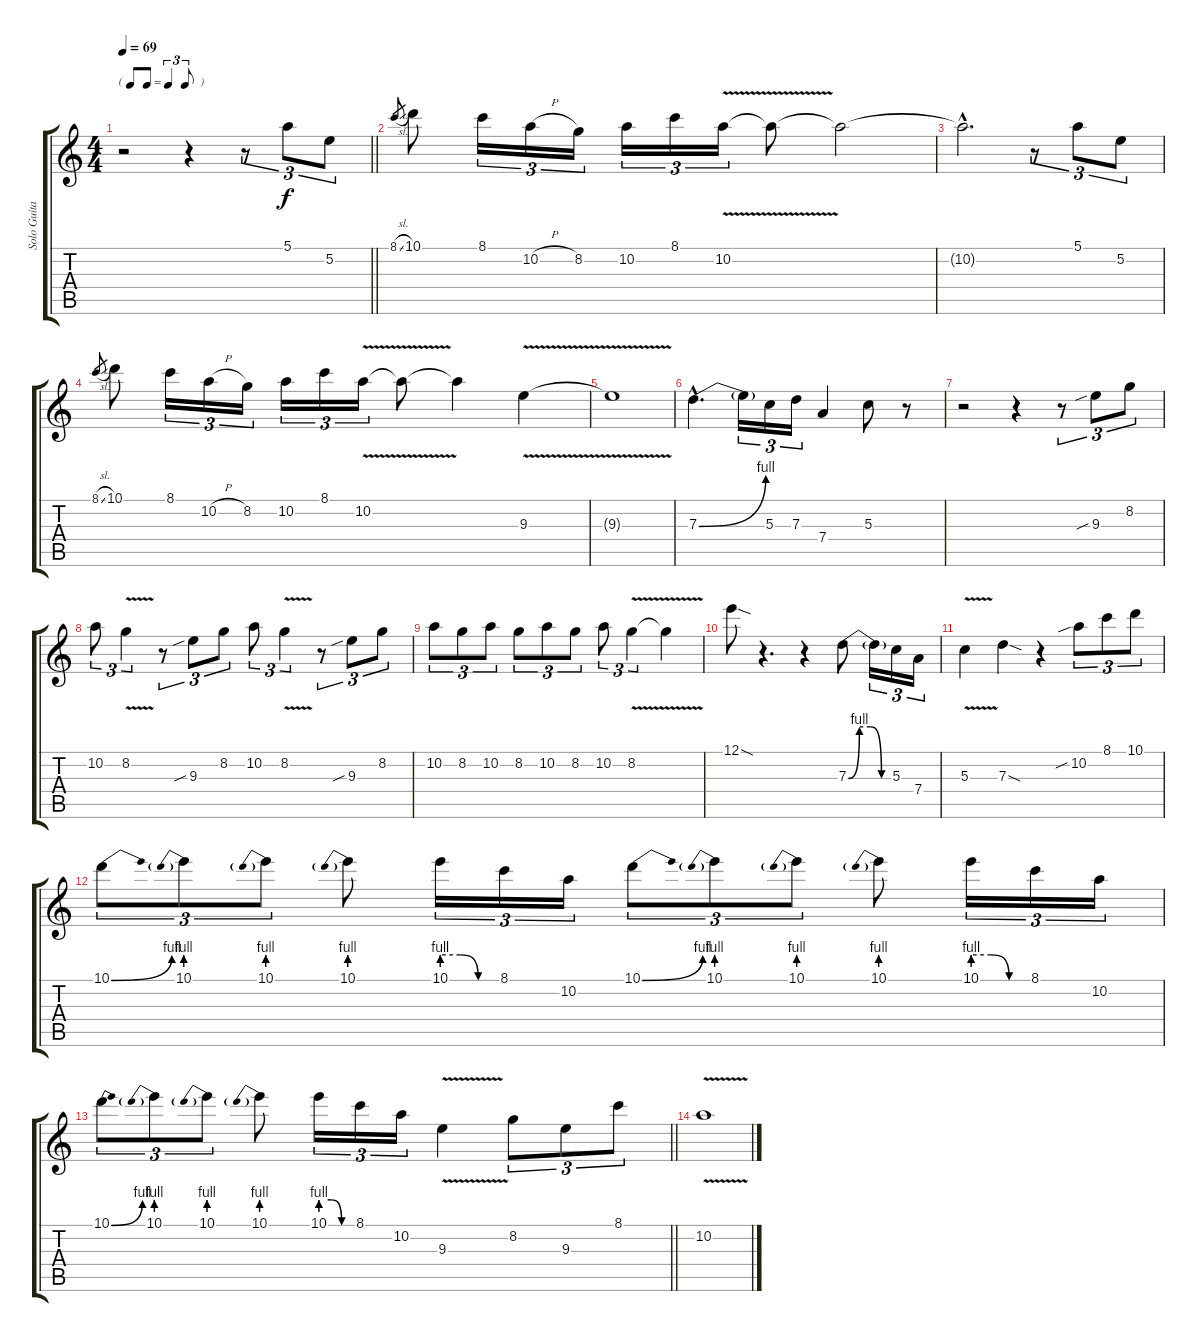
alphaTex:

\track ("Solo Guitar" "Solo Guita") {instrument electricguitarjazz}
\staff {score tabs}
\tuning (E4 B3 G3 D3 A2 E2) {hide}
\ts (4 4)
\tf triplet8th
\tempo 69
\clef g2
\barLineRight lightlight
\ks c
r.2{dy f instrument electricguitarjazz} r.4 r.8{tu (3 2)} 5.1.8{tu (3 2)} 5.2.8{tu (3 2)} |
8.1{sl}.8{gr} 10.1.8 8.1.16{tu (3 2)} 10.2{h}.16{tu (3 2)} 8.2.16{tu (3 2)} 10.2.16{tu (3 2)} 8.1.16{tu (3 2)} 10.2{v}.16{tu (3 2)} 10.2{t}.8 10.2{t}.2 |
10.2{hac t}.2{d} r.8{tu (3 2)} 5.1.8{tu (3 2)} 5.2.8{tu (3 2)} |
8.1{sl}.8{gr} 10.1.8 8.1.16{tu (3 2)} 10.2{h}.16{tu (3 2)} 8.2.16{tu (3 2)} 10.2.16{tu (3 2)} 8.1.16{tu (3 2)} 10.2{v}.16{tu (3 2)} 10.2{t}.8 10.2{t}.4 9.3{v}.4 |
9.3{t}.1 |
7.3{be (bend 0 0 60 4) hac}.4{d} 7.3{t}.16{tu (3 2)} 5.3.16{tu (3 2)} 7.3.16{tu (3 2)} 7.4.4 5.3.8 r.8 |
r.2 r.4 r.8{tu (3 2)} 9.3{sib}.8{tu (3 2)} 8.2.8{tu (3 2)} |
10.2.8{tu (3 2)} 8.2{v}.4{tu (3 2)} r.8{tu (3 2)} 9.3{sib}.8{tu (3 2)} 8.2.8{tu (3 2)} 10.2.8{tu (3 2)} 8.2{v}.4{tu (3 2)} r.8{tu (3 2)} 9.3{sib}.8{tu (3 2)} 8.2.8{tu (3 2)} |
10.2.8{tu (3 2)} 8.2.8{tu (3 2)} 10.2.8{tu (3 2)} 8.2.8{tu (3 2)} 10.2.8{tu (3 2)} 8.2.8{tu (3 2)} 10.2.8{tu (3 2)} 8.2{v}.4{tu (3 2)} 8.2{t}.4 |
12.1{sod}.8 r.4{d} r.4 7.3{be (custom 0 0 15 4 30 4 45 0 60 0)}.8 7.3{t}.16{tu (3 2)} 5.3.16{tu (3 2)} 7.4.16{tu (3 2)} |
5.3{v}.4 7.3{sod}.4 r.4 10.2{sib}.8{tu (3 2)} 8.1.8{tu (3 2)} 10.1.8{tu (3 2)} |
10.1{be (bend 0 0 60 4)}.8{tu (3 2)} 10.1{be (prebend 0 4 60 4)}.8{tu (3 2)} 10.1{be (prebend 0 4 60 4)}.8{tu (3 2)} 10.1{be (prebend 0 4 60 4)}.8 10.1{be (custom 0 4 20 4 40 0 60 0)}.16{tu (3 2)} 8.1.16{tu (3 2)} 10.2.16{tu (3 2)} 10.1{be (bend 0 0 60 4)}.8{tu (3 2)} 10.1{be (prebend 0 4 60 4)}.8{tu (3 2)} 10.1{be (prebend 0 4 60 4)}.8{tu (3 2)} 10.1{be (prebend 0 4 60 4)}.8 10.1{be (custom 0 4 20 4 40 0 60 0)}.16{tu (3 2)} 8.1.16{tu (3 2)} 10.2.16{tu (3 2)} |
\barLineRight lightlight
10.1{be (bend 0 0 60 4)}.8{tu (3 2)} 10.1{be (prebend 0 4 60 4)}.8{tu (3 2)} 10.1{be (prebend 0 4 60 4)}.8{tu (3 2)} 10.1{be (prebend 0 4 60 4)}.8 10.1{be (custom 0 4 20 4 40 0 60 0)}.16{tu (3 2)} 8.1.16{tu (3 2)} 10.2.16{tu (3 2)} 9.3{v}.4 8.2.8{tu (3 2)} 9.3.8{tu (3 2)} 8.1.8{tu (3 2)} |
10.2{v}.1
